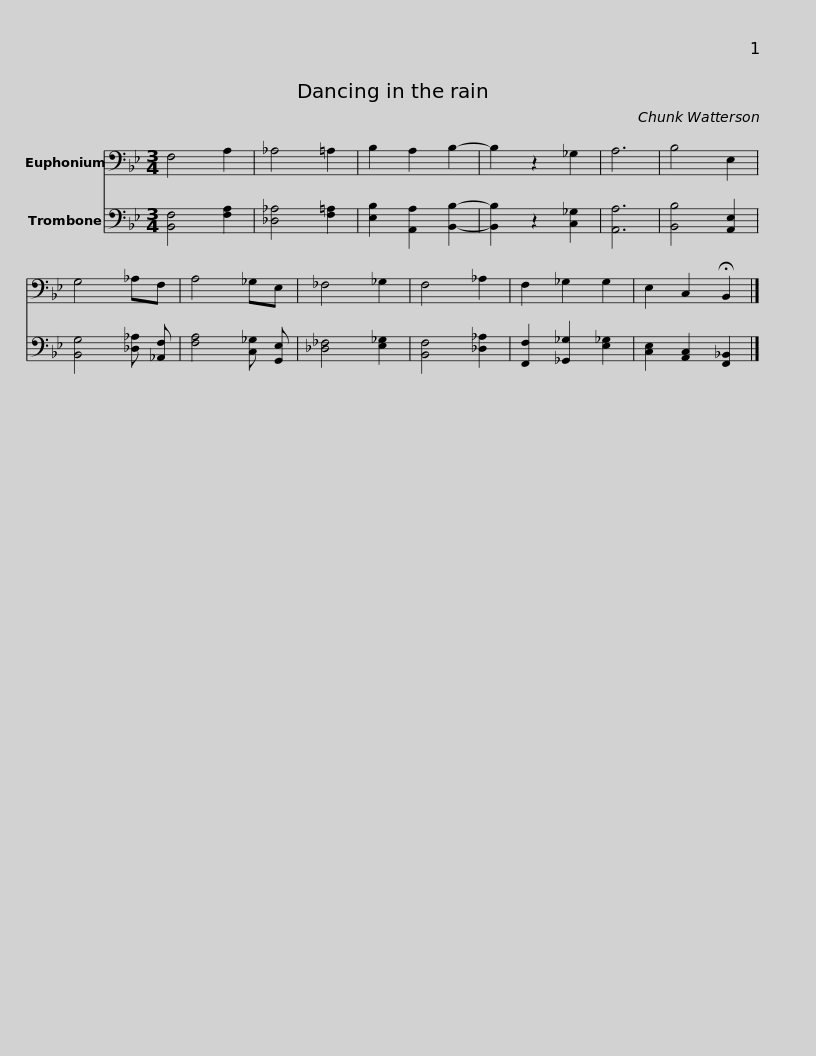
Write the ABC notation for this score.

X:1
%%score 1 2
L:1/8
M:3/4
I:linebreak $
K:Bb
V:1 bass
V:2 bass
V:1
 F,4 A,2 | _A,4 =A,2 | B,2 A,2 B,2- | B,2 z2 _G,2 | A,6 | %5
 B,4 E,2 | G,4 _A,F, | A,4 _G,E, | _F,4 _G,2 | F,4 _A,2 | %10
 F,2 _G,2 G,2 |$ E,2 C,2 !fermata!B,,2 |] %12
V:2
 [B,,F,]4 [F,A,]2 | [_D,_A,]4 [F,=A,]2 | [E,B,]2 [A,,A,]2 [B,,B,]2- | [B,,B,]2 z2 [C,_G,]2 | [A,,A,]6 | %5
 [B,,B,]4 [A,,E,]2 | [B,,G,]4 [_D,_A,] [_A,,F,] | [F,A,]4 [C,_G,] [G,,E,] | [_D,_F,]4 [E,_G,]2 | [B,,F,]4 [_D,_A,]2 | %10
 [F,,F,]2 [_G,,_G,]2 [E,_G,]2 |$ [C,E,]2 [A,,C,]2 [F,,_B,,]2 |] %12
